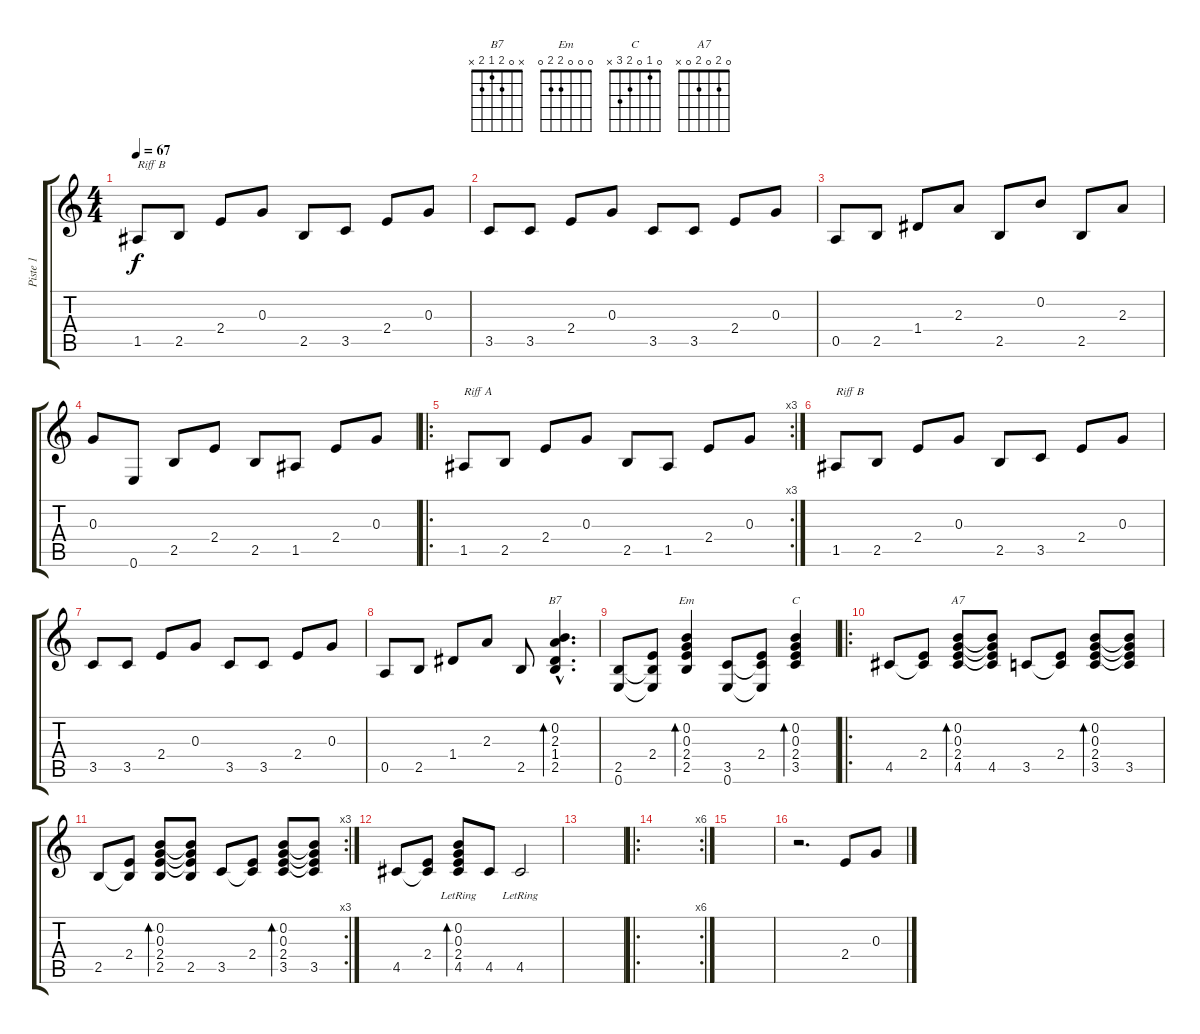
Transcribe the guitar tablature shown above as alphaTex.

\track ("Piste 1" "Piste 1") {instrument acousticguitarsteel}
\staff {score tabs}
\tuning (E4 B3 G3 D3 A2 E2) {hide}
\chord ("B7" x 0 2 1 2 x)
\chord ("Em" 0 0 0 2 2 0)
\chord ("C" 0 1 0 2 3 x)
\chord ("A7" 0 2 0 2 0 x)
\ts (4 4)
\tempo 67
\clef g2
\ks c
1.5.8{txt "Riff B" dy f} 2.5.8 2.4.8 0.3.8 2.5.8 3.5.8 2.4.8 0.3.8 |
3.5.8 3.5.8 2.4.8 0.3.8 3.5.8 3.5.8 2.4.8 0.3.8 |
0.5.8 2.5.8 1.4.8 2.3.8 2.5.8 0.2.8 2.5.8 2.3.8 |
0.3.8 0.6.8 2.5.8 2.4.8 2.5.8 1.5.8 2.4.8 0.3.8 |
\ro
\rc 3
1.5.8{txt "Riff A"} 2.5.8 2.4.8 0.3.8 2.5.8 1.5.8 2.4.8 0.3.8 |
1.5.8{txt "Riff B"} 2.5.8 2.4.8 0.3.8 2.5.8 3.5.8 2.4.8 0.3.8 |
3.5.8 3.5.8 2.4.8 0.3.8 3.5.8 3.5.8 2.4.8 0.3.8 |
0.5.8 2.5.8 1.4.8 2.3.8 2.5.8 (0.2{hac} 2.3{hac} 1.4{hac} 2.5{hac}).4{d bd 240 ch "B7"} |
(2.5 0.6).8 (2.4 2.5{t} 0.6{t}).8 (0.2 0.3 2.4 2.5).4{bd 30 ch "Em"} (3.5 0.6).8 (2.4 3.5{t} 0.6{t}).8 (0.2 0.3 2.4 3.5).4{bd 30 ch "C"} |
\ro
4.5.8 (2.4 4.5{t}).8 (0.2 0.3 2.4 4.5).8{bd 30 ch "A7"} (0.2{t} 0.3{t} 2.4{t} 4.5).8 3.5.8 (2.4 3.5{t}).8 (0.2 0.3 2.4 3.5).8{bd 30} (0.2{t} 0.3{t} 2.4{t} 3.5).8 |
\rc 3
2.5.8 (2.4 2.5{t}).8 (0.2 0.3 2.4 2.5).8{bd 30} (0.2{t} 0.3{t} 2.4{t} 2.5).8 3.5.8 (2.4 3.5{t}).8 (0.2 0.3 2.4 3.5).8{bd 30} (0.2{t} 0.3{t} 2.4{t} 3.5).8 |
4.5.8 (2.4 4.5{t}).8 (0.2{lr} 0.3 2.4 4.5).8{bd 30} 4.5.8 4.5{lr}.2 |
|
\ro
\rc 6
|
|
r.2{d} 2.4.8 0.3.8
